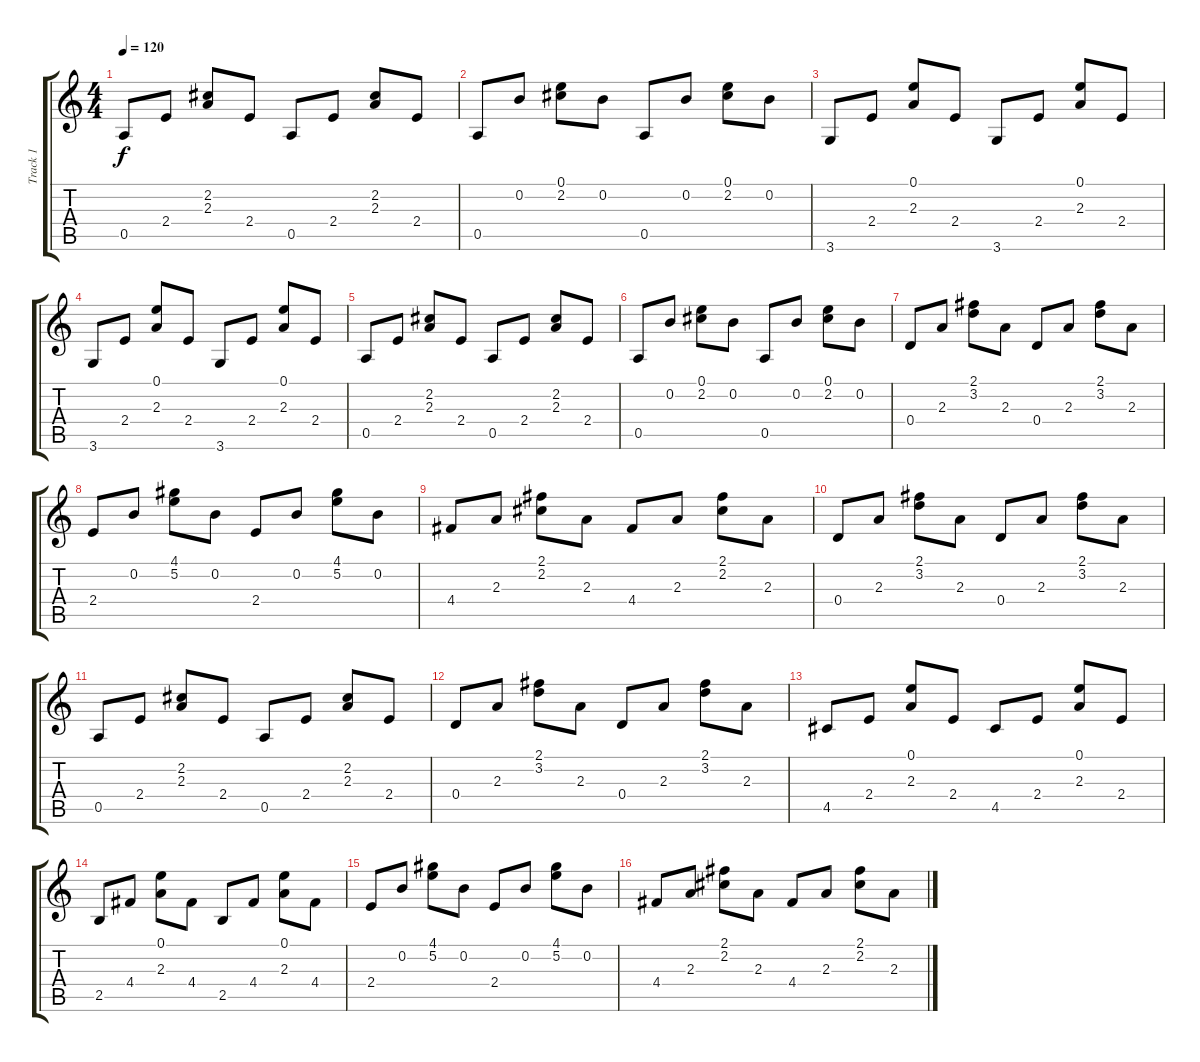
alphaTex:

\track ("Track 1" "Track 1") {instrument acousticguitarsteel}
\staff {score tabs}
\tuning (E4 B3 G3 D3 A2 E2) {hide}
\ts (4 4)
\tempo 120
\clef g2
\ks c
0.5.8{dy f} 2.4.8 (2.2 2.3).8 2.4.8 0.5.8 2.4.8 (2.2 2.3).8 2.4.8 |
0.5.8 0.2.8 (0.1 2.2).8 0.2.8 0.5.8 0.2.8 (0.1 2.2).8 0.2.8 |
3.6.8 2.4.8 (0.1 2.3).8 2.4.8 3.6.8 2.4.8 (0.1 2.3).8 2.4.8 |
3.6.8 2.4.8 (0.1 2.3).8 2.4.8 3.6.8 2.4.8 (0.1 2.3).8 2.4.8 |
0.5.8 2.4.8 (2.2 2.3).8 2.4.8 0.5.8 2.4.8 (2.2 2.3).8 2.4.8 |
0.5.8 0.2.8 (0.1 2.2).8 0.2.8 0.5.8 0.2.8 (0.1 2.2).8 0.2.8 |
0.4.8 2.3.8 (2.1 3.2).8 2.3.8 0.4.8 2.3.8 (2.1 3.2).8 2.3.8 |
2.4.8 0.2.8 (4.1 5.2).8 0.2.8 2.4.8 0.2.8 (4.1 5.2).8 0.2.8 |
4.4.8 2.3.8 (2.1 2.2).8 2.3.8 4.4.8 2.3.8 (2.1 2.2).8 2.3.8 |
0.4.8 2.3.8 (2.1 3.2).8 2.3.8 0.4.8 2.3.8 (2.1 3.2).8 2.3.8 |
0.5.8 2.4.8 (2.2 2.3).8 2.4.8 0.5.8 2.4.8 (2.2 2.3).8 2.4.8 |
0.4.8 2.3.8 (2.1 3.2).8 2.3.8 0.4.8 2.3.8 (2.1 3.2).8 2.3.8 |
4.5.8 2.4.8 (0.1 2.3).8 2.4.8 4.5.8 2.4.8 (0.1 2.3).8 2.4.8 |
2.5.8 4.4.8 (0.1 2.3).8 4.4.8 2.5.8 4.4.8 (0.1 2.3).8 4.4.8 |
2.4.8 0.2.8 (4.1 5.2).8 0.2.8 2.4.8 0.2.8 (4.1 5.2).8 0.2.8 |
4.4.8 2.3.8 (2.1 2.2).8 2.3.8 4.4.8 2.3.8 (2.1 2.2).8 2.3.8
